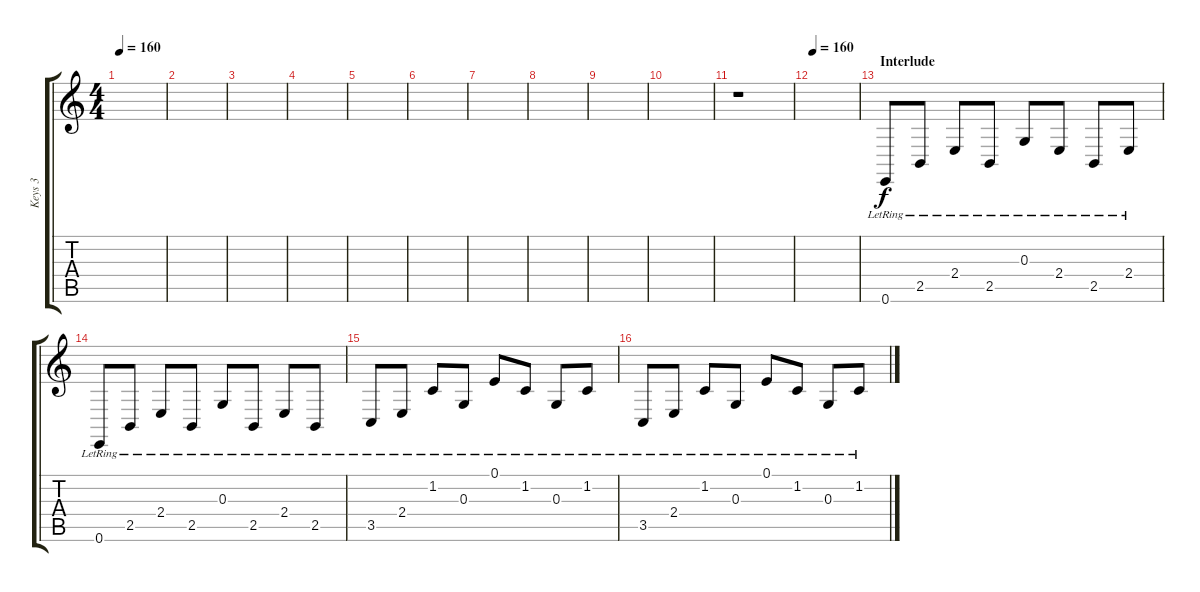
\track ("Keys 3" "Keys 3") {instrument acousticgrandpiano}
\staff {score tabs}
\tuning (E4 B3 G3 D3 A2 E2) {hide}
\ts (4 4)
\tempo 160
\clef g2
\ks c
|
|
|
|
|
|
|
|
|
|
r.1{volume 16} |
\tempo 160
|
\section ("" "Interlude")
0.6{lr}.8 2.5{lr}.8 2.4{lr}.8 2.5{lr}.8 0.3{lr}.8 2.4{lr}.8 2.5{lr}.8 2.4{lr}.8 |
0.6{lr}.8 2.5{lr}.8 2.4{lr}.8 2.5{lr}.8 0.3{lr}.8 2.5{lr}.8 2.4{lr}.8 2.5{lr}.8 |
3.5{lr}.8 2.4{lr}.8 1.2{lr}.8 0.3{lr}.8 0.1{lr}.8 1.2{lr}.8 0.3{lr}.8 1.2{lr}.8 |
3.5{lr}.8 2.4{lr}.8 1.2{lr}.8 0.3{lr}.8 0.1{lr}.8 1.2{lr}.8 0.3{lr}.8 1.2{lr}.8
